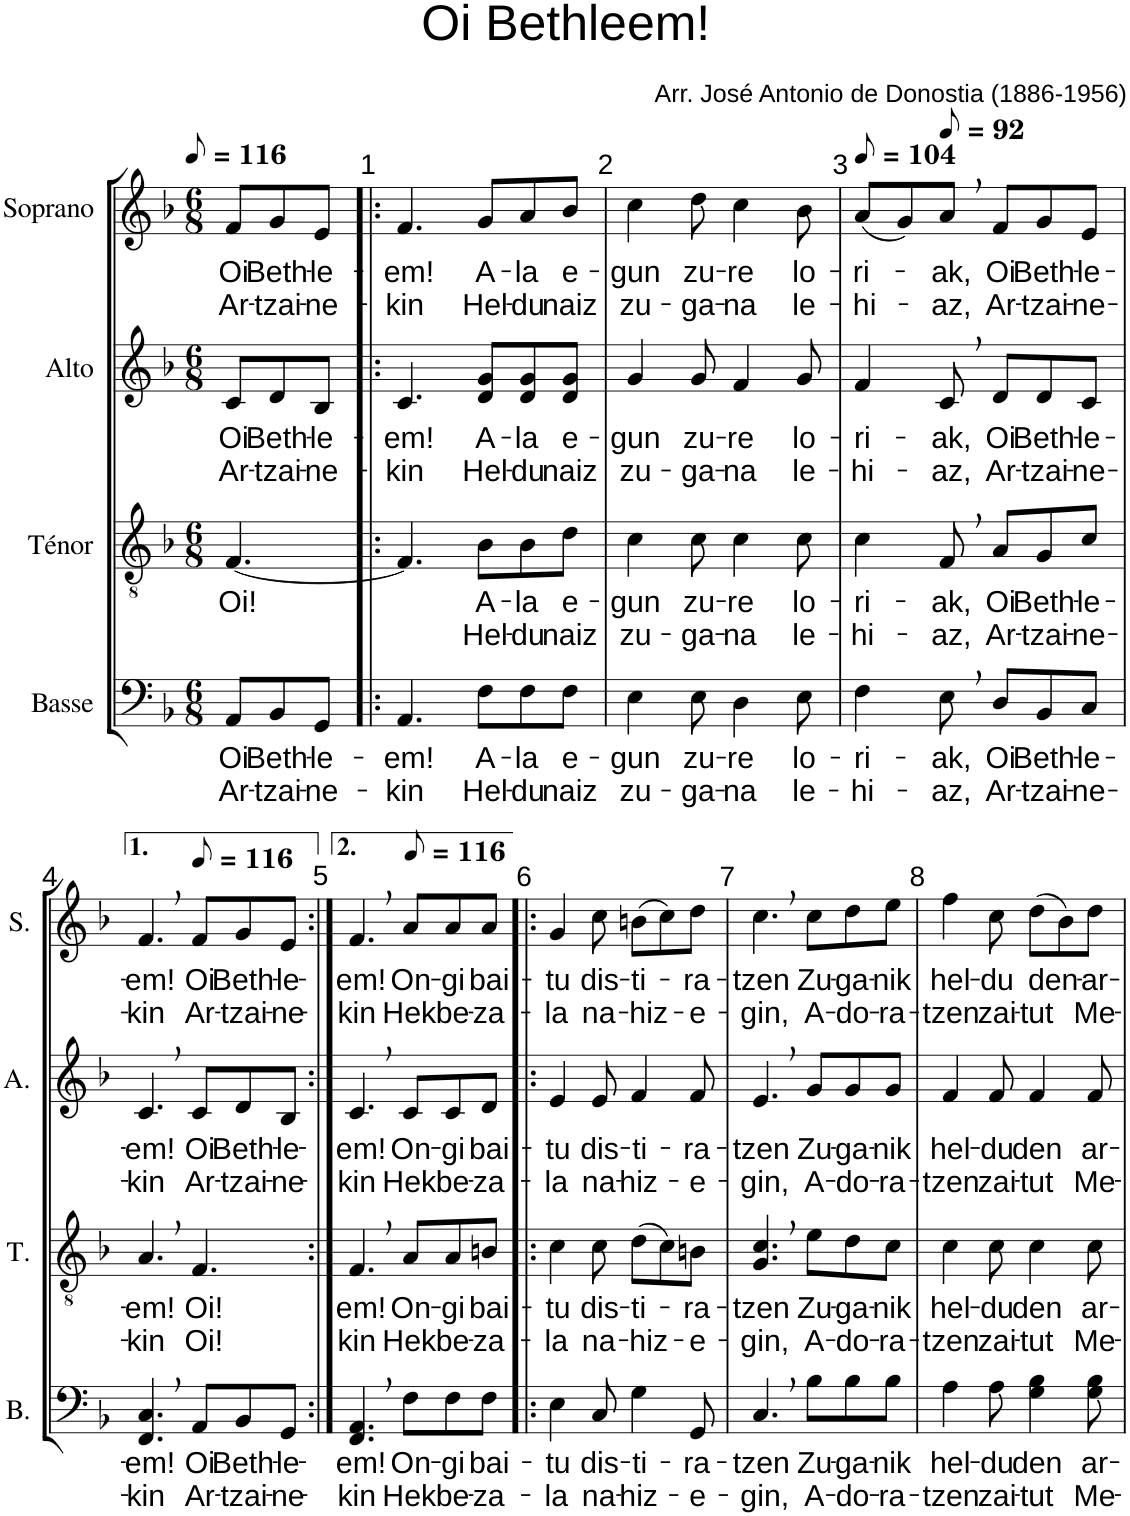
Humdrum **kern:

**kern	**text	**text	**kern	**text	**text	**kern	**text	**text	**kern	**text	**text
*part4	*part4	*part4	*part3	*part3	*part3	*part2	*part2	*part2	*part1	*part1	*part1
*staff4	*staff4	*staff4	*staff3	*staff3	*staff3	*staff2	*staff2	*staff2	*staff1	*staff1	*staff1
*I"Basse	*	*	*I"Ténor	*	*	*I"Alto	*	*	*I"Soprano	*	*
*I'B.	*	*	*I'T.	*	*	*I'A.	*	*	*I'S.	*	*
*clefF4	*	*	*clefGv2	*	*	*clefG2	*	*	*clefG2	*	*
*k[b-]	*	*	*k[b-]	*	*	*k[b-]	*	*	*k[b-]	*	*
*M6/8	*	*	*M6/8	*	*	*M6/8	*	*	*M6/8	*	*
*MM58	*	*	*MM58	*	*	*MM58	*	*	*MM58	*	*
=	=	=	=	=	=	=	=	=	=	=	=
!	!LO:LY:b	!LO:LY:b	!	!LO:LY:b	!	!	!LO:LY:b	!LO:LY:b	!	!LO:LY:b	!LO:LY:b
8AA/L	Oi	Ar-	[4.F/	Oi!	.	8c/L	Oi	Ar-	8f/L	Oi	Ar-
!	!LO:LY:b	!LO:LY:b	!	!	!	!	!LO:LY:b	!LO:LY:b	!	!LO:LY:b	!LO:LY:b
8BB-/	Beth-	-tzai-	.	.	.	8d/	Beth-	-tzai-	8g/	Beth-	-tzai-
!	!LO:LY:b	!LO:LY:b	!	!	!	!	!LO:LY:b	!LO:LY:b	!	!LO:LY:b	!LO:LY:b
8GG/J	-le-	-ne-	.	.	.	8B-/J	-le-	-ne-	8e/J	-le-	-ne-
=1!|:	=1!|:	=1!|:	=1!|:	=1!|:	=1!|:	=1!|:	=1!|:	=1!|:	=1!|:	=1!|:	=1!|:
!	!LO:LY:b	!LO:LY:b	!	!	!	!	!LO:LY:b	!LO:LY:b	!	!LO:LY:b	!LO:LY:b
4.AA/	-em!	-kin	4.F/]	.	.	4.c/	-em!	-kin	4.f/	-em!	-kin
!	!LO:LY:b	!LO:LY:b	!	!LO:LY:b	!LO:LY:b	!	!LO:LY:b	!LO:LY:b	!	!LO:LY:b	!LO:LY:b
8F\L	A-	Hel-	8B-\L	A-	Hel-	8d/ 8g/L	A-	Hel-	8g/L	A-	Hel-
!	!LO:LY:b	!LO:LY:b	!	!LO:LY:b	!LO:LY:b	!	!LO:LY:b	!LO:LY:b	!	!LO:LY:b	!LO:LY:b
8F\	-la	-du	8B-\	-la	-du	8d/ 8g/	-la	-du	8a/	-la	-du
!	!LO:LY:b	!LO:LY:b	!	!LO:LY:b	!LO:LY:b	!	!LO:LY:b	!LO:LY:b	!	!LO:LY:b	!LO:LY:b
8F\J	e-	naiz	8d\J	e-	naiz	8d/ 8g/J	e-	naiz	8b-/J	e-	naiz
=2	=2	=2	=2	=2	=2	=2	=2	=2	=2	=2	=2
!	!LO:LY:b	!LO:LY:b	!	!LO:LY:b	!LO:LY:b	!	!LO:LY:b	!LO:LY:b	!	!LO:LY:b	!LO:LY:b
4E\	-gun	zu-	4c\	-gun	zu-	4g/	-gun	zu-	4cc\	-gun	zu-
!	!LO:LY:b	!LO:LY:b	!	!LO:LY:b	!LO:LY:b	!	!LO:LY:b	!LO:LY:b	!	!LO:LY:b	!LO:LY:b
8E\	zu-	-ga-	8c\	zu-	-ga-	8g/	zu-	-ga-	8dd\	zu-	-ga-
!	!LO:LY:b	!LO:LY:b	!	!LO:LY:b	!LO:LY:b	!	!LO:LY:b	!LO:LY:b	!	!LO:LY:b	!LO:LY:b
4D\	-re	-na	4c\	-re	-na	4f/	-re	-na	4cc\	-re	-na
!	!LO:LY:b	!LO:LY:b	!	!LO:LY:b	!LO:LY:b	!	!LO:LY:b	!LO:LY:b	!	!LO:LY:b	!LO:LY:b
8E\	lo-	le-	8c\	lo-	le-	8g/	lo-	le-	8b-\	lo-	le-
=3	=3	=3	=3	=3	=3	=3	=3	=3	=3	=3	=3
*	*	*	*	*	*	*	*	*	*MM52	*	*
!	!LO:LY:b	!LO:LY:b	!	!LO:LY:b	!LO:LY:b	!	!LO:LY:b	!LO:LY:b	!	!LO:LY:b	!LO:LY:b
4F\	-ri-	-hi-	4c\	-ri-	-hi-	4f/	-ri-	-hi-	(8a/L	-ri-	-hi-
.	.	.	.	.	.	.	.	.	8g/)	.	.
*	*	*	*	*	*	*	*	*	*MM46	*	*
!	!LO:LY:b	!LO:LY:b	!	!LO:LY:b	!LO:LY:b	!	!LO:LY:b	!LO:LY:b	!	!LO:LY:b	!LO:LY:b
8E,\	-ak,	-az,	8F,/	-ak,	-az,	8c,/	-ak,	-az,	8a,/J	-ak,	-az,
!	!LO:LY:b	!LO:LY:b	!	!LO:LY:b	!LO:LY:b	!	!LO:LY:b	!LO:LY:b	!	!LO:LY:b	!LO:LY:b
8D/L	Oi	Ar-	8A/L	Oi	Ar-	8d/L	Oi	Ar-	8f/L	Oi	Ar-
!	!LO:LY:b	!LO:LY:b	!	!LO:LY:b	!LO:LY:b	!	!LO:LY:b	!LO:LY:b	!	!LO:LY:b	!LO:LY:b
8BB-/	Beth-	-tzai-	8G/	Beth-	-tzai-	8d/	Beth-	-tzai-	8g/	Beth-	-tzai-
!	!LO:LY:b	!LO:LY:b	!	!LO:LY:b	!LO:LY:b	!	!LO:LY:b	!LO:LY:b	!	!LO:LY:b	!LO:LY:b
8C/J	-le-	-ne-	8c/J	-le-	-ne-	8c/J	-le-	-ne-	8e/J	-le-	-ne-
!!LO:LB:g=z
=4	=4	=4	=4	=4	=4	=4	=4	=4	=4	=4	=4
!	!LO:LY:b	!LO:LY:b	!	!LO:LY:b	!LO:LY:b	!	!LO:LY:b	!LO:LY:b	!	!LO:LY:b	!LO:LY:b
4.FF/, 4.C/,	-em!	-kin	4.A,/	-em!	-kin	4.c,/	-em!	-kin	4.f,/	-em!	-kin
*	*	*	*	*	*	*	*	*	*MM58	*	*
!	!LO:LY:b	!LO:LY:b	!	!LO:LY:b	!LO:LY:b	!	!LO:LY:b	!LO:LY:b	!	!LO:LY:b	!LO:LY:b
8AA/L	Oi	Ar-	4.F/	Oi!	Oi!	8c/L	Oi	Ar-	8f/L	Oi	Ar-
!	!LO:LY:b	!LO:LY:b	!	!	!	!	!LO:LY:b	!LO:LY:b	!	!LO:LY:b	!LO:LY:b
8BB-/	Beth-	-tzai-	.	.	.	8d/	Beth-	-tzai-	8g/	Beth-	-tzai-
!	!LO:LY:b	!LO:LY:b	!	!	!	!	!LO:LY:b	!LO:LY:b	!	!LO:LY:b	!LO:LY:b
8GG/J	-le-	-ne-	.	.	.	8B-/J	-le-	-ne-	8e/J	-le-	-ne-
=5:|!	=5:|!	=5:|!	=5:|!	=5:|!	=5:|!	=5:|!	=5:|!	=5:|!	=5:|!	=5:|!	=5:|!
!	!LO:LY:b	!LO:LY:b	!	!LO:LY:b	!LO:LY:b	!	!LO:LY:b	!LO:LY:b	!	!LO:LY:b	!LO:LY:b
4.FF/, 4.AA/,	-em!	-kin	4.F,/	-em!	-kin	4.c,/	-em!	-kin	4.f,/	-em!	-kin
*	*	*	*	*	*	*	*	*	*MM58	*	*
!	!LO:LY:b	!LO:LY:b	!	!LO:LY:b	!LO:LY:b	!	!LO:LY:b	!LO:LY:b	!	!LO:LY:b	!LO:LY:b
8F\L	On-	Hek	8A/L	On-	Hek	8c/L	On-	Hek	8a/L	On-	Hek
!	!LO:LY:b	!LO:LY:b	!	!LO:LY:b	!LO:LY:b	!	!LO:LY:b	!LO:LY:b	!	!LO:LY:b	!LO:LY:b
8F\	-gi	be-	8A/	-gi	be-	8c/	-gi	be-	8a/	-gi	be-
!	!LO:LY:b	!LO:LY:b	!	!LO:LY:b	!LO:LY:b	!	!LO:LY:b	!LO:LY:b	!	!LO:LY:b	!LO:LY:b
8F\J	bai-	-za-	8Bn/J	bai-	-za-	8d/J	bai-	-za-	8a/J	bai-	-za-
=6!|:	=6!|:	=6!|:	=6!|:	=6!|:	=6!|:	=6!|:	=6!|:	=6!|:	=6!|:	=6!|:	=6!|:
!	!LO:LY:b	!LO:LY:b	!	!LO:LY:b	!LO:LY:b	!	!LO:LY:b	!LO:LY:b	!	!LO:LY:b	!LO:LY:b
4E\	-tu	-la	4c\	-tu	-la	4e/	-tu	-la	4g/	-tu	-la
!	!LO:LY:b	!LO:LY:b	!	!LO:LY:b	!LO:LY:b	!	!LO:LY:b	!LO:LY:b	!	!LO:LY:b	!LO:LY:b
8C/	dis-	na-	8c\	dis-	na-	8e/	dis-	na-	8cc\	dis-	na-
!	!LO:LY:b	!LO:LY:b	!	!LO:LY:b	!LO:LY:b	!	!LO:LY:b	!LO:LY:b	!	!LO:LY:b	!LO:LY:b
4G\	-ti-	-hiz-	(8d\L	-ti-	-hiz-	4f/	-ti-	-hiz-	(8bn\L	-ti-	-hiz-
.	.	.	8c\)	.	.	.	.	.	8cc\)	.	.
!	!LO:LY:b	!LO:LY:b	!	!LO:LY:b	!LO:LY:b	!	!LO:LY:b	!LO:LY:b	!	!LO:LY:b	!LO:LY:b
8GG/	-ra-	-e-	8Bn\J	-ra-	-e-	8f/	-ra-	-e-	8dd\J	-ra-	-e-
=7	=7	=7	=7	=7	=7	=7	=7	=7	=7	=7	=7
!	!LO:LY:b	!LO:LY:b	!	!LO:LY:b	!LO:LY:b	!	!LO:LY:b	!LO:LY:b	!	!LO:LY:b	!LO:LY:b
4.C,/	-tzen	-gin,	4.G/, 4.c/,	-tzen	-gin,	4.e,/	-tzen	-gin,	4.cc,\	-tzen	-gin,
!	!LO:LY:b	!LO:LY:b	!	!LO:LY:b	!LO:LY:b	!	!LO:LY:b	!LO:LY:b	!	!LO:LY:b	!LO:LY:b
8B-\L	Zu-	A-	8e\L	Zu-	A-	8g/L	Zu-	A-	8cc\L	Zu-	A-
!	!LO:LY:b	!LO:LY:b	!	!LO:LY:b	!LO:LY:b	!	!LO:LY:b	!LO:LY:b	!	!LO:LY:b	!LO:LY:b
8B-\	-ga-	-do-	8d\	-ga-	-do-	8g/	-ga-	-do-	8dd\	-ga-	-do-
!	!LO:LY:b	!LO:LY:b	!	!LO:LY:b	!LO:LY:b	!	!LO:LY:b	!LO:LY:b	!	!LO:LY:b	!LO:LY:b
8B-\J	-nik	-ra-	8c\J	-nik	-ra-	8g/J	-nik	-ra-	8ee\J	-nik	-ra-
=8	=8	=8	=8	=8	=8	=8	=8	=8	=8	=8	=8
!	!LO:LY:b	!LO:LY:b	!	!LO:LY:b	!LO:LY:b	!	!LO:LY:b	!LO:LY:b	!	!LO:LY:b	!LO:LY:b
4A\	hel-	-tzen	4c\	hel-	-tzen	4f/	hel-	-tzen	4ff\	hel-	-tzen
!	!LO:LY:b	!LO:LY:b	!	!LO:LY:b	!LO:LY:b	!	!LO:LY:b	!LO:LY:b	!	!LO:LY:b	!LO:LY:b
8A\	-du	zai-	8c\	-du	zai-	8f/	-du	zai-	8cc\	-du	zai-
!	!LO:LY:b	!LO:LY:b	!	!LO:LY:b	!LO:LY:b	!	!LO:LY:b	!LO:LY:b	!	!LO:LY:b	!LO:LY:b
4G\ 4B-\	den	-tut	4c\	den	-tut	4f/	den	-tut	(8dd\L	den-	-tut
.	.	.	.	.	.	.	.	.	8b-\)	.	.
!	!LO:LY:b	!LO:LY:b	!	!LO:LY:b	!LO:LY:b	!	!LO:LY:b	!LO:LY:b	!	!LO:LY:b	!LO:LY:b
8G\ 8B-\	-ar-	Me-	8c\	-ar-	Me-	8f/	-ar-	Me-	8dd\J	-ar-	Me-
=	=	=	=	=	=	=	=	=	=	=	=
*-	*-	*-	*-	*-	*-	*-	*-	*-	*-	*-	*-
